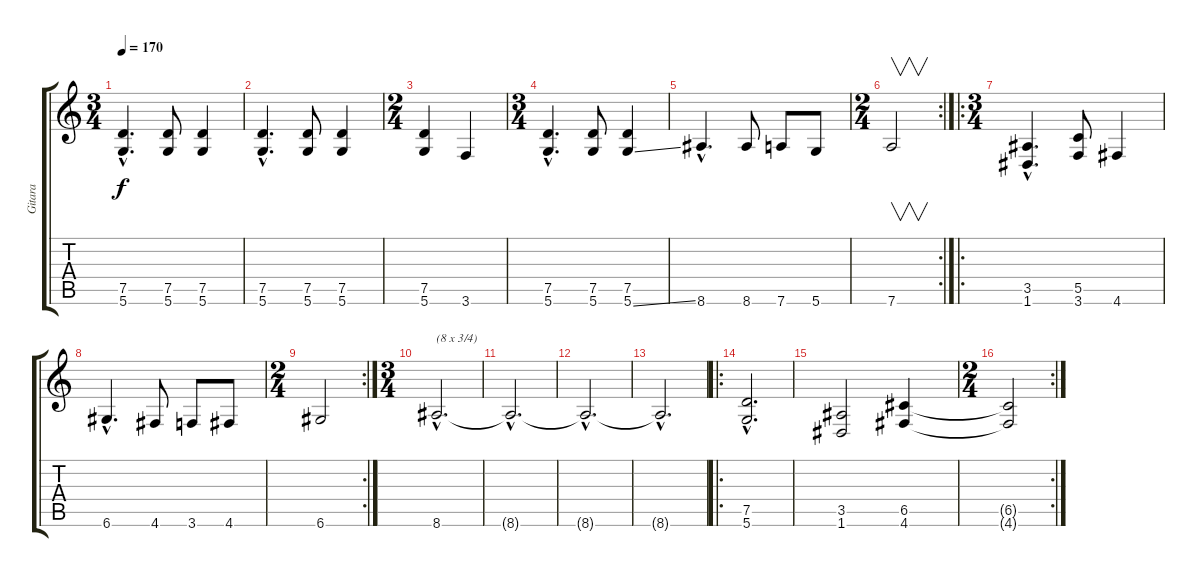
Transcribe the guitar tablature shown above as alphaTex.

\track ("Gitara" "Gitara") {instrument distortionguitar}
\staff {score tabs}
\tuning (D4 A3 F3 C3 G2 D2) {hide}
\ts (3 4)
\tempo 170
\clef g2
\ks c
(7.5{hac} 5.6{hac}).4{d dy f instrument distortionguitar} (7.5 5.6).8 (7.5 5.6).4 |
(7.5{hac} 5.6{hac}).4{d} (7.5 5.6).8 (7.5 5.6).4 |
\ts (2 4)
(7.5 5.6).4 3.6.4 |
\ts (3 4)
(7.5{hac} 5.6{hac}).4{d} (7.5 5.6).8 (7.5 5.6{ss}).4 |
8.6{hac}.4{d} 8.6.8 7.6.8 5.6.8 |
\rc 2
\ts (2 4)
7.6.2{v} |
\ro
\ts (3 4)
(3.5{hac} 1.6{hac}).4{d} (5.5 3.6).8 4.6.4 |
6.6{hac}.4{d} 4.6.8 3.6.8 4.6.8 |
\rc 2
\ts (2 4)
6.6.2 |
\ts (3 4)
8.6{hac}.2{d txt "(8 x 3/4)"} |
8.6{hac t}.2{d} |
8.6{hac t}.2{d} |
8.6{hac t}.2{d} |
\ro
(7.5{hac} 5.6{hac}).2{d} |
(3.5 1.6).2 (6.5 4.6).4 |
\rc 2
\ts (2 4)
(6.5{t} 4.6{t}).2
